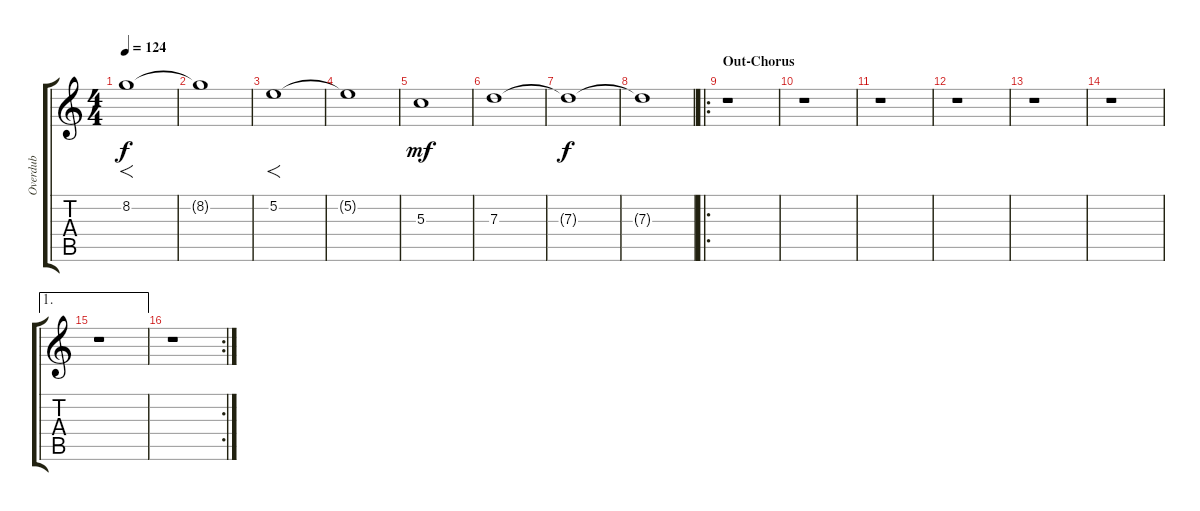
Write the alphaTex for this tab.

\track ("Overdub" "Overdub") {instrument distortionguitar}
\staff {score tabs}
\tuning (E4 B3 G3 D3 A2 E2) {hide}
\ts (4 4)
\tempo 124
\clef g2
\ks c
8.2.1{f dy f} |
8.2{t}.1 |
5.2.1{f} |
5.2{t}.1 |
5.3.1{dy mf} |
7.3.1 |
7.3{t}.1{dy f} |
7.3{t}.1 |
\ro
\section ("" "Out-Chorus")
r.1 |
r.1 |
r.1 |
r.1 |
r.1 |
r.1 |
\ae 1
r.1 |
\rc 2
r.1
